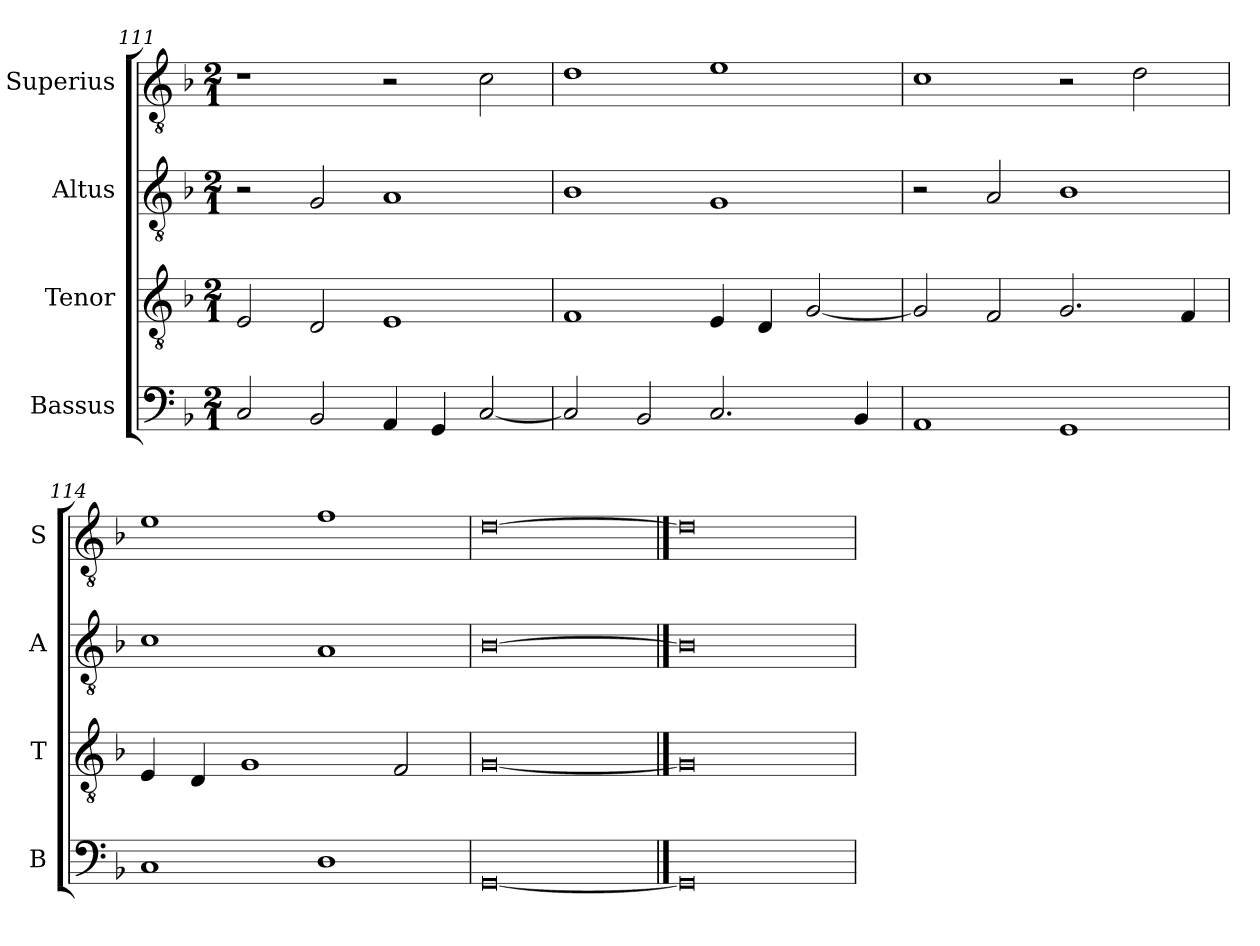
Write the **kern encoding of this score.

**kern	**kern	**kern	**kern
*part4	*part3	*part2	*part1
*staff4	*staff3	*staff2	*staff1
*I"Bassus	*I"Tenor	*I"Altus	*I"Superius
*I'B	*I'T	*I'A	*I'S
*clefF4	*clefGv2	*clefGv2	*clefGv2
*k[b-]	*k[b-]	*k[b-]	*k[b-]
*F:	*F:	*F:	*F:
*M2/1	*M2/1	*M2/1	*M2/1
=111	=111	=111	=111
2C	2E	2r	1r
2BB-	2D	2G	.
4AA	1E	1A	2r
4GG	.	.	.
[2C	.	.	2c
=112	=112	=112	=112
2C]	1F	1B-	1d
2BB-	.	.	.
2.C	4E	1G	1e
.	4D	.	.
.	[2G	.	.
4BB-	.	.	.
=113	=113	=113	=113
1AA	2G]	2r	1c
.	2F	2A	.
1GG	2.G	1B-	2r
.	.	.	2d
.	4F	.	.
=114	=114	=114	=114
1C	4E	1c	1e
.	4D	.	.
.	1G	.	.
1D	.	1A	1f
.	2F	.	.
=115	=115	=115	=115
[0GG	[0G	[0B-	[0d
==116	==116	==116	==116
0GG]	0G]	0B-]	0d]
=	=	=	=
*-	*-	*-	*-
